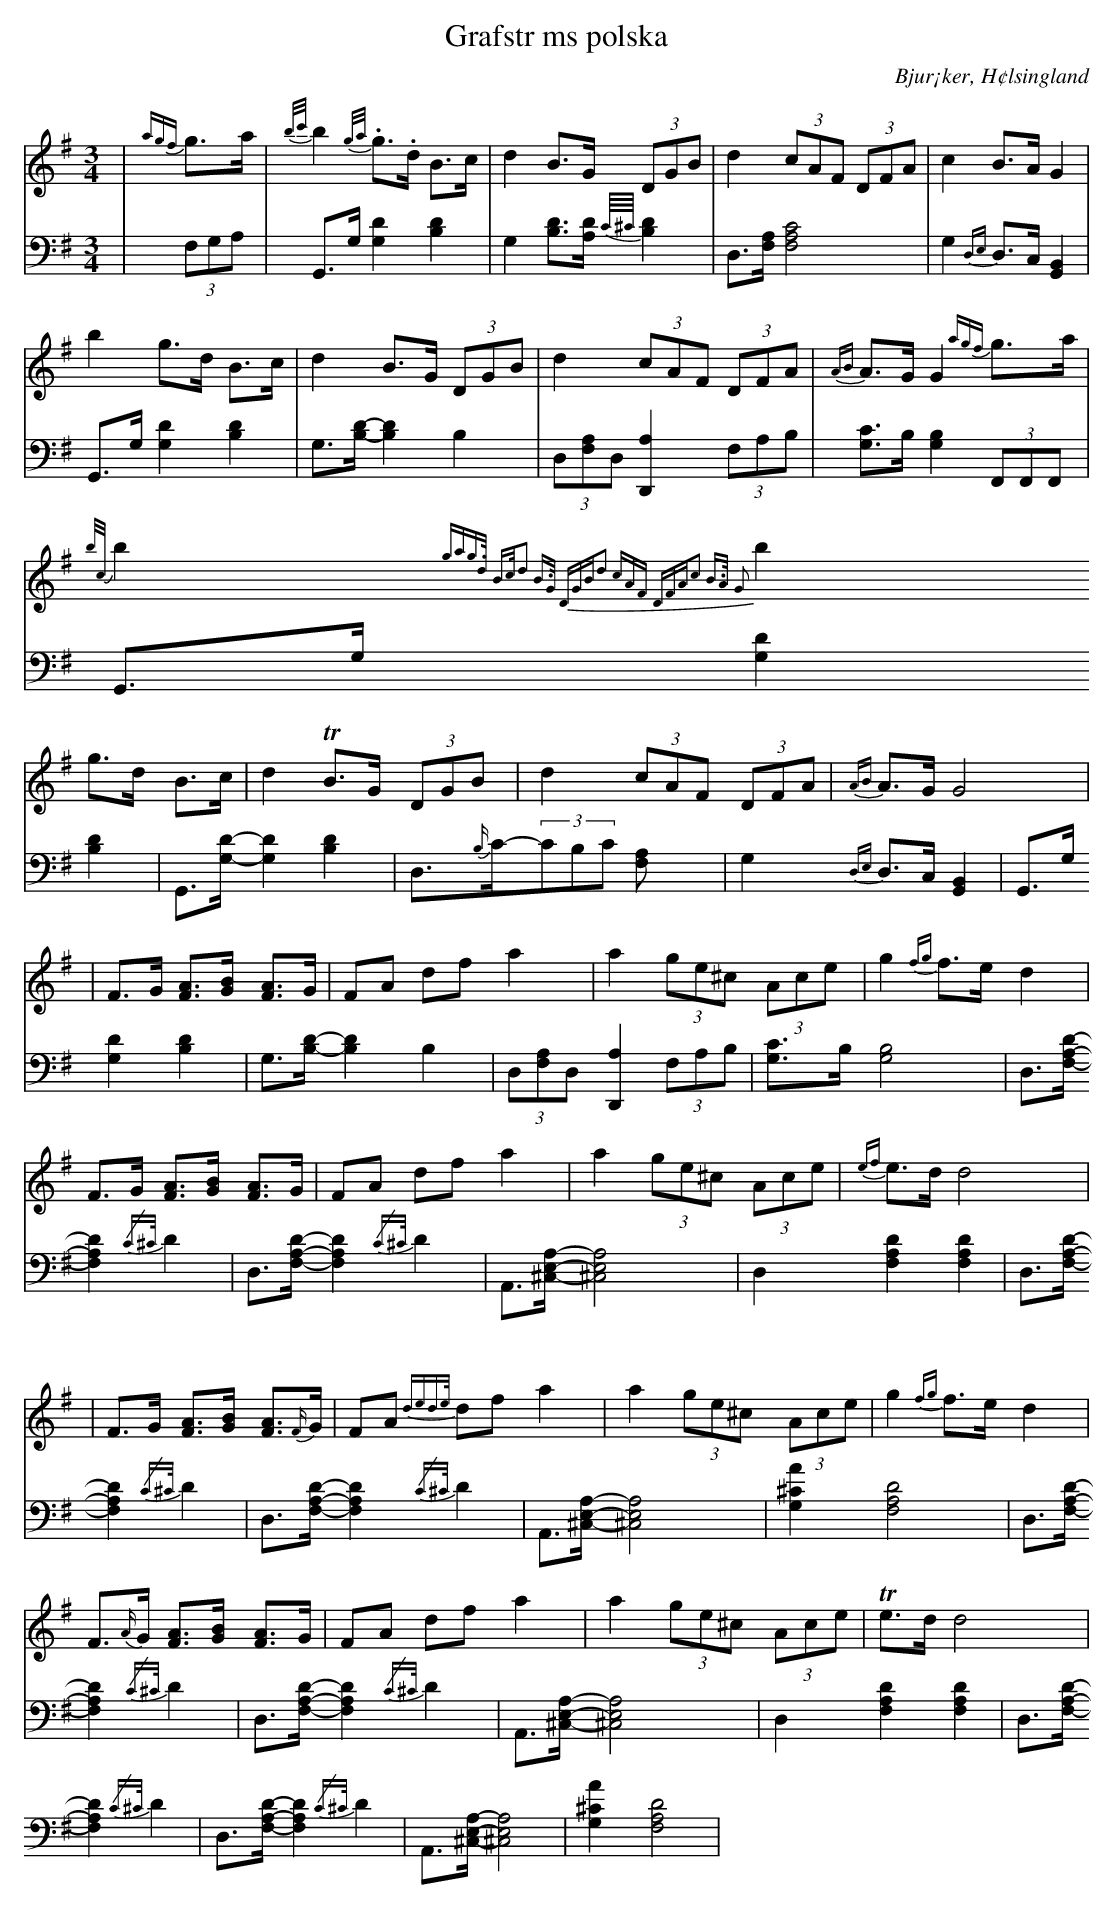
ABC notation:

X:1
T: Grafstr ms polska
O: Bjur¡ker, H¢lsingland
M: 3/4
L: 1/8
K: G
V:1
V:2
V: 1
|{agf}g>a|{b/c'/}b2. {g/a/}g.>d B>c|d2 B>G (3DGB|d2 (3cAF (3DFA|c2 B>A G2|
b2 g>d B>c|d2 B>G (3DGB|d2 (3cAF (3DFA|{AB}A>G G2 {agf}g>a|
{b/c/}b2 {gag>d B>c|d2 B>G (3DGB|d2 (3cAF (3DFA|c2 B>A G2|
b2 g>d B>c|d2 TB>G (3DGB|d2 (3cAF (3DFA|{AB}A>G G4|
|F>G [FA]>[GB] [FA]>G |FA df a2 |a2 (3ge^c (3Ace |g2 {fg}f>e d2 |
F>G [FA]>[GB] [FA]>G |FA df a2 |a2 (3ge^c (3Ace |{ef}e>d d4|
|F>G [FA]>[GB] [FA]>{F/}G |FA {dede/}df a2 |a2 (3ge^c (3Ace |g2 {fg}f>e d2 |
F>{A/}G [FA]>[GB] [FA]>G |FA df a2 |a2 (3ge^c (3Ace |Te>d d4|
V:2 clef=bass
|(3F,G,A, | G,,>G, [G,2D2] [B,2D2]|G,2 [B,D]>[A,D] {C//^C//}[B,D]2|D,>[F,A,] [F,4A,4C4]| G,2 {D,E,}D,>C, [G,,2B,,2]|
 G,,>G, [G,2D2] [B,2D2]|G,>[B,D]-[B,2D2] B,2|(3D,[F,A,]D, [D,,2A,2] (3F,A,B,| [G,C]>B, [G,2B,2](3F,,F,,F,,|
G,,>G, [G,2D2] [B,2D2]|G,,>[G,D]-[G,2D2] [B,2D2]|D,>{B,/}C-(3CB,C [F,2A,]| G,2 {D,E,}D,>C, [G,,2B,,2]|
 G,,>G, [G,2D2] [B,2D2]|G,>[B,D]-[B,2D2] B,2|(3D,[F,A,]D, [D,,2A,2] (3F,A,B,| [G,C]>B, [G,4B,4]|
D,>[F,A,D]-[F,2A,2D2] {/C^C/}D2|D,>[F,A,D]-[F,2A,2D2] {/C^C/}D2| A,,>[^C,E,A,]-[^C,4E,4A,4]|D,2 [F,2A,2D2] [F,2A,2D2] |
D,>[F,A,D]-[F,2A,2D2] {/C^C/}D2| D,>[F,A,D]-[F,2A,2D2] {/C^C/}D2| A,,>[^C,E,A,]-[^C,4E,4A,4]| [G,2A2^C2] [F,4A,4D4]|
D,>[F,A,D]-[F,2A,2D2] {/C^C/}D2|D,>[F,A,D]-[F,2A,2D2] {/C^C/}D2| A,,>[^C,E,A,]-[^C,4E,4A,4]|D,2 [F,2A,2D2] [F,2A,2D2] |
D,>[F,A,D]-[F,2A,2D2] {/C^C/}D2| D,>[F,A,D]-[F,2A,2D2] {/C^C/}D2| A,,>[^C,E,A,]-[^C,4E,4A,4]| [G,2A2^C2] [F,4A,4D4]|
